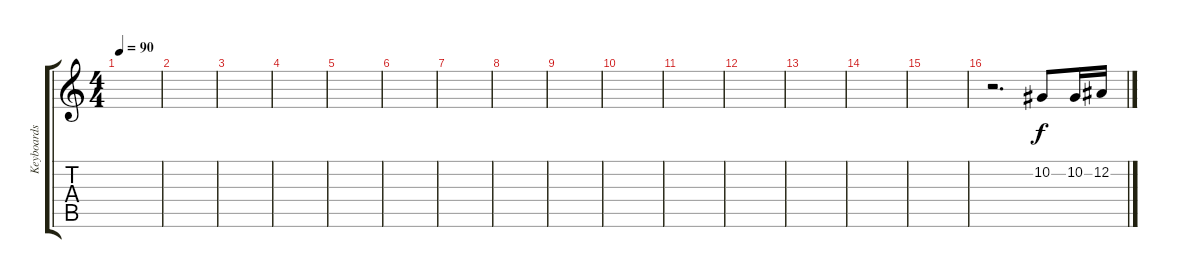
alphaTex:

\track ("Keyboards" "Keyboards") {instrument electricgrandpiano}
\staff {score tabs}
\tuning (Eb4 Bb3 Gb3 Db3 Ab2 Eb2) {hide}
\ts (4 4)
\tempo 90
\clef g2
\ks c
|
|
|
|
|
|
|
|
|
|
|
|
|
|
|
r.2{d} 10.2.8{volume 13} 10.2.16{volume 13} 12.2.16{volume 13}
